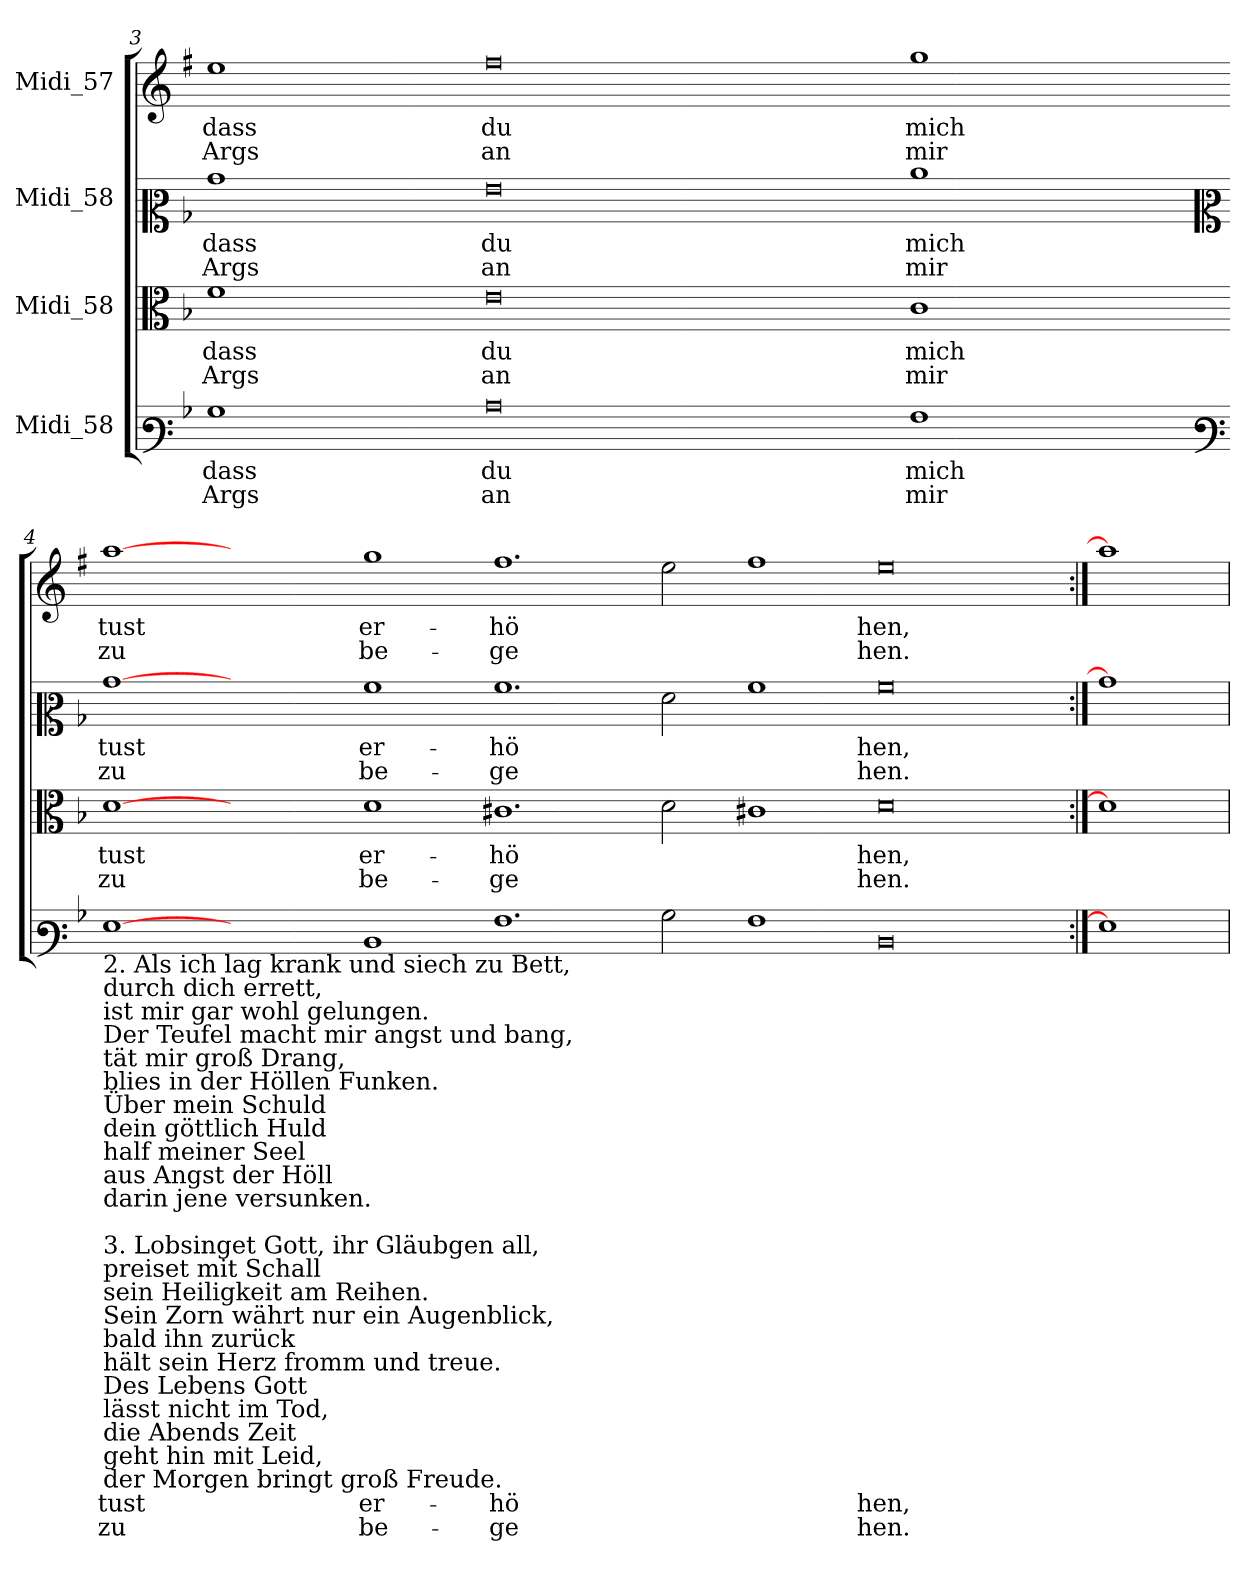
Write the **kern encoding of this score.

**kern	**text	**text	**kern	**text	**text	**kern	**text	**text	**kern	**text	**text
*part4	*part4	*part4	*part3	*part3	*part3	*part2	*part2	*part2	*part1	*part1	*part1
*staff4	*staff4	*staff4	*staff3	*staff3	*staff3	*staff2	*staff2	*staff2	*staff1	*staff1	*staff1
*I"Midi_58	*	*	*I"Midi_58	*	*	*I"Midi_58	*	*	*I"Midi_57	*	*
*clefF3	*	*	*clefC3	*	*	*clefC2	*	*	*clefG2	*	*
*	*	*	*	*	*	*	*	*	*ITrd1c2	*	*
*k[b-]	*	*	*k[b-]	*	*	*k[b-]	*	*	*k[b-]	*	*
*F:	*	*	*F:	*	*	*F:	*	*	*F:	*	*
=3	=3	=3	=3	=3	=3	=3	=3	=3	=3	=3	=3
!	!LO:LY:b	!LO:LY:b	!	!LO:LY:b	!LO:LY:b	!	!LO:LY:b	!LO:LY:b	!	!LO:LY:b	!LO:LY:b
1B-	dass	Args	1f	dass	Args	1b-	dass	Args	1dd	dass	Args
!	!LO:LY:b	!LO:LY:b	!	!LO:LY:b	!LO:LY:b	!	!LO:LY:b	!LO:LY:b	!	!LO:LY:b	!LO:LY:b
0c	du	an	0e	du	an	0g	du	an	0ee	du	an
!	!LO:LY:b	!LO:LY:b	!	!LO:LY:b	!LO:LY:b	!	!LO:LY:b	!LO:LY:b	!	!LO:LY:b	!LO:LY:b
1A	mich	mir	1c	mich	mir	1cc	mich	mir	1ff	mich	mir
!!LO:LB:g=z
=4-	=4-	=4-	=4-	=4-	=4-	=4-	=4-	=4-	=4-	=4-	=4-
*clefF3	*	*	*	*	*	*clefC2	*	*	*	*	*
!LO:TX:b:t=2. Als ich lag krank und siech zu Bett,\ndurch dich errett,\nist mir gar wohl gelungen.\nDer Teufel macht mir angst und bang,\ntät mir groß Drang,\nblies in der Höllen Funken. \nÜber mein Schuld\ndein göttlich Huld\nhalf meiner Seel \naus Angst der Höll\ndarin jene versunken.\n\n3. Lobsinget Gott, ihr Gläubgen all,\npreiset mit Schall\nsein Heiligkeit am Reihen. \nSein Zorn währt nur ein Augenblick,\nbald ihn zurück\nhält sein Herz fromm und treue.\nDes Lebens Gott\nlässt nicht im Tod,\ndie Abends Zeit\ngeht hin mit Leid,\nder Morgen bringt groß Freude.	!	!	!	!	!	!	!	!	!	!	!
!	!LO:LY:b	!LO:LY:b	!	!LO:LY:b	!LO:LY:b	!	!LO:LY:b	!LO:LY:b	!	!LO:LY:b	!LO:LY:b
[1G	tust	zu	[1d	tust	zu	[1b-	tust	zu	[1gg	tust	zu
1ryy	.	.	1ryy	.	.	1ryy	.	.	1ryy	.	.
!	!LO:LY:b	!LO:LY:b	!	!LO:LY:b	!LO:LY:b	!	!LO:LY:b	!LO:LY:b	!	!LO:LY:b	!LO:LY:b
1D	er-	-be-	1d	er-	-be-	1a	er-	-be-	1ff	er-	-be-
!	!LO:LY:b	!LO:LY:b	!	!LO:LY:b	!LO:LY:b	!	!LO:LY:b	!LO:LY:b	!	!LO:LY:b	!LO:LY:b
1.A	-hö	ge	1.c#X	-hö	ge	1.a	-hö	ge	1.ee	-hö	ge
2B-	.	.	2d	.	.	2f	.	.	2dd	.	.
1A	.	.	1c#X	.	.	1a	.	.	1ee	.	.
!	!LO:LY:b	!LO:LY:b	!	!LO:LY:b	!LO:LY:b	!	!LO:LY:b	!LO:LY:b	!	!LO:LY:b	!LO:LY:b
0D	hen,	hen.	0d	hen,	hen.	0a	hen,	hen.	0dd	hen,	hen.
=5:|!	=5:|!	=5:|!	=5:|!	=5:|!	=5:|!	=5:|!	=5:|!	=5:|!	=5:|!	=5:|!	=5:|!
1G]	.	.	1d]	.	.	1b-]	.	.	1gg]	.	.
=	=	=	=	=	=	=	=	=	=	=	=
*-	*-	*-	*-	*-	*-	*-	*-	*-	*-	*-	*-
